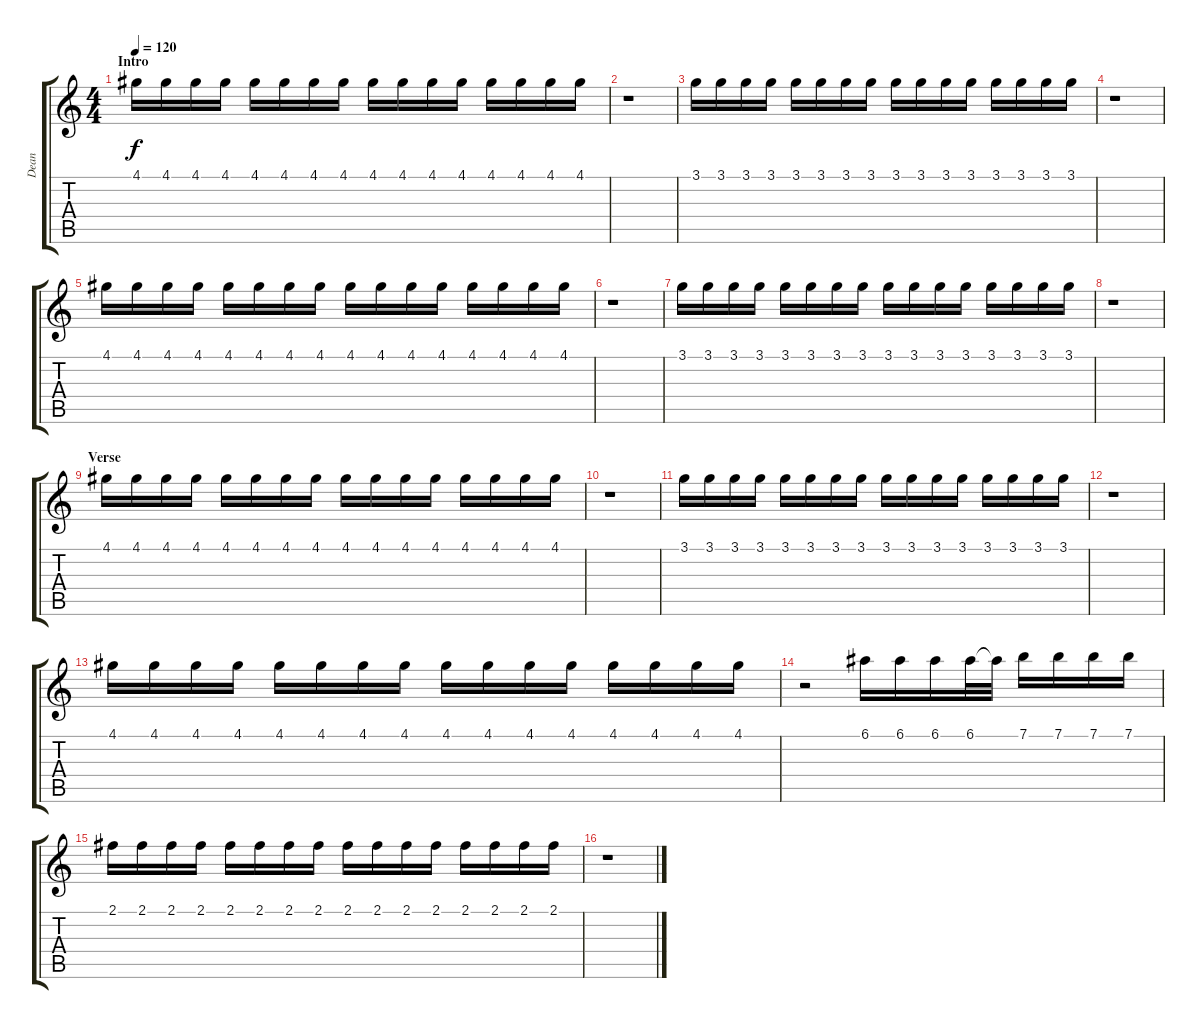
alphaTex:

\track ("Dean" "Dean") {instrument overdrivenguitar}
\staff {score tabs}
\tuning (E4 B3 G3 D3 A2 E2) {hide}
\ts (4 4)
\section ("" "Intro")
\tempo 120
\clef g2
\ks c
4.1.16{dy f volume 15 instrument overdrivenguitar} 4.1.16 4.1.16 4.1.16 4.1.16{volume 0} 4.1.16 4.1.16 4.1.16 4.1.16 4.1.16 4.1.16 4.1.16 4.1.16 4.1.16 4.1.16 4.1.16 |
r.1 |
3.1.16{volume 15} 3.1.16 3.1.16 3.1.16 3.1.16{volume 0} 3.1.16 3.1.16 3.1.16 3.1.16 3.1.16 3.1.16 3.1.16 3.1.16 3.1.16 3.1.16 3.1.16 |
r.1 |
4.1.16{volume 15} 4.1.16 4.1.16 4.1.16 4.1.16{volume 0} 4.1.16 4.1.16 4.1.16 4.1.16 4.1.16 4.1.16 4.1.16 4.1.16 4.1.16 4.1.16 4.1.16 |
r.1 |
3.1.16{volume 15} 3.1.16 3.1.16 3.1.16 3.1.16{volume 0} 3.1.16 3.1.16 3.1.16 3.1.16 3.1.16 3.1.16 3.1.16 3.1.16 3.1.16 3.1.16 3.1.16 |
r.1 |
\section ("" "Verse")
4.1.16{volume 15} 4.1.16 4.1.16 4.1.16 4.1.16{volume 0} 4.1.16 4.1.16 4.1.16 4.1.16 4.1.16 4.1.16 4.1.16 4.1.16 4.1.16 4.1.16 4.1.16 |
r.1 |
3.1.16{volume 15} 3.1.16 3.1.16 3.1.16 3.1.16{volume 0} 3.1.16 3.1.16 3.1.16 3.1.16 3.1.16 3.1.16 3.1.16 3.1.16 3.1.16 3.1.16 3.1.16 |
r.1 |
4.1.16{volume 15} 4.1.16 4.1.16 4.1.16 4.1.16{volume 0} 4.1.16 4.1.16 4.1.16 4.1.16 4.1.16 4.1.16 4.1.16 4.1.16 4.1.16 4.1.16 4.1.16 |
r.2{volume 15} 6.1.16{volume 12} 6.1.16 6.1.16 6.1.32 6.1{t}.32{volume 15} 7.1.16{volume 12} 7.1.16 7.1.16 7.1.16 |
2.1.16{volume 15} 2.1.16 2.1.16 2.1.16 2.1.16{volume 0} 2.1.16 2.1.16 2.1.16 2.1.16 2.1.16 2.1.16 2.1.16 2.1.16 2.1.16 2.1.16 2.1.16 |
r.1
